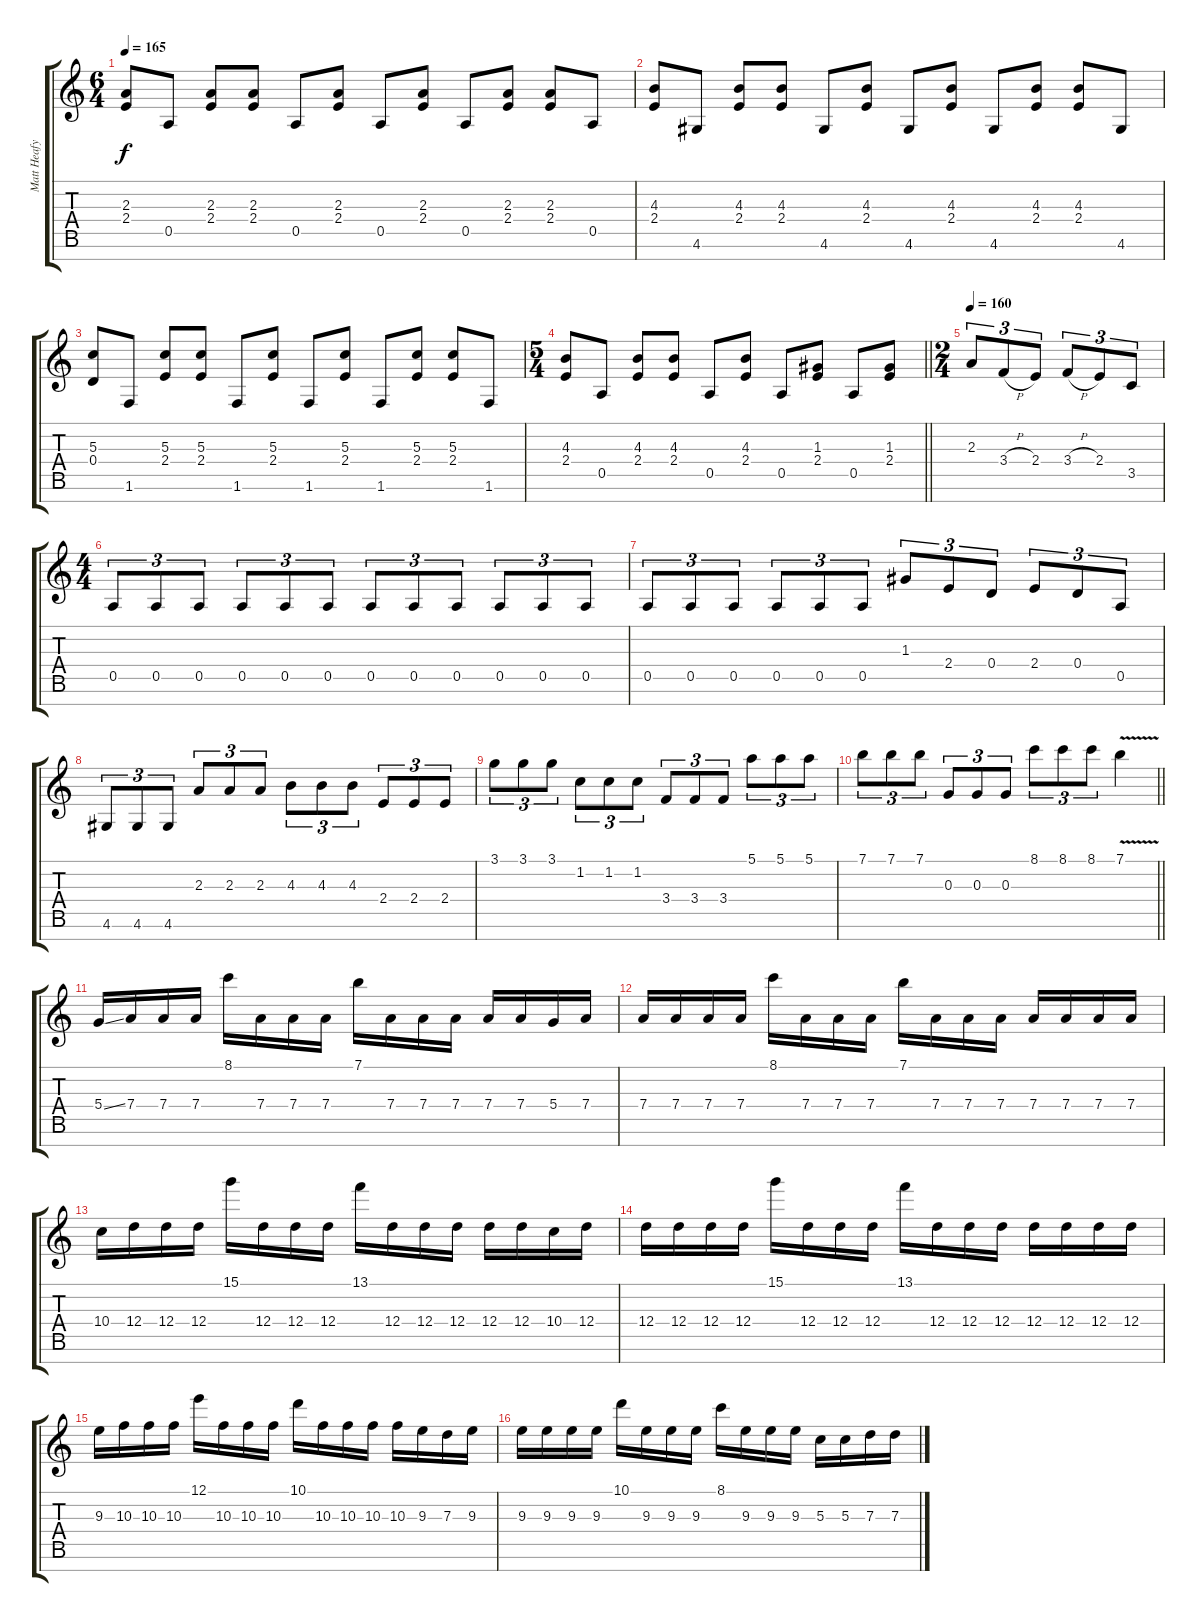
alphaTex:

\track ("Matt Heafy" "Matt Heafy") {instrument overdrivenguitar}
\staff {score tabs}
\tuning (E4 B3 G3 D3 A2 E2 B1) {hide}
\ts (6 4)
\tempo 165
\clef g2
\ks c
(2.3 2.4).8{dy f} 0.5.8 (2.3 2.4).8 (2.3 2.4).8 0.5.8 (2.3 2.4).8 0.5.8 (2.3 2.4).8 0.5.8 (2.3 2.4).8 (2.3 2.4).8 0.5.8 |
(4.3 2.4).8 4.6.8 (4.3 2.4).8 (4.3 2.4).8 4.6.8 (4.3 2.4).8 4.6.8 (4.3 2.4).8 4.6.8 (4.3 2.4).8 (4.3 2.4).8 4.6.8 |
(5.3 0.4).8 1.6.8 (5.3 2.4).8 (5.3 2.4).8 1.6.8 (5.3 2.4).8 1.6.8 (5.3 2.4).8 1.6.8 (5.3 2.4).8 (5.3 2.4).8 1.6.8 |
\ts (5 4)
\barLineRight lightlight
(4.3 2.4).8 0.5.8 (4.3 2.4).8 (4.3 2.4).8 0.5.8 (4.3 2.4).8 0.5.8 (1.3 2.4).8 0.5.8 (1.3 2.4).8 |
\ts (2 4)
\section ("" "")
\tempo 160
2.3.8{tu (3 2)} 3.4{h}.8{tu (3 2)} 2.4.8{tu (3 2)} 3.4{h}.8{tu (3 2)} 2.4.8{tu (3 2)} 3.5.8{tu (3 2)} |
\ts (4 4)
0.5.8{tu (3 2)} 0.5.8{tu (3 2)} 0.5.8{tu (3 2)} 0.5.8{tu (3 2)} 0.5.8{tu (3 2)} 0.5.8{tu (3 2)} 0.5.8{tu (3 2)} 0.5.8{tu (3 2)} 0.5.8{tu (3 2)} 0.5.8{tu (3 2)} 0.5.8{tu (3 2)} 0.5.8{tu (3 2)} |
0.5.8{tu (3 2)} 0.5.8{tu (3 2)} 0.5.8{tu (3 2)} 0.5.8{tu (3 2)} 0.5.8{tu (3 2)} 0.5.8{tu (3 2)} 1.3.8{tu (3 2)} 2.4.8{tu (3 2)} 0.4.8{tu (3 2)} 2.4.8{tu (3 2)} 0.4.8{tu (3 2)} 0.5.8{tu (3 2)} |
4.6.8{tu (3 2)} 4.6.8{tu (3 2)} 4.6.8{tu (3 2)} 2.3.8{tu (3 2)} 2.3.8{tu (3 2)} 2.3.8{tu (3 2)} 4.3.8{tu (3 2)} 4.3.8{tu (3 2)} 4.3.8{tu (3 2)} 2.4.8{tu (3 2)} 2.4.8{tu (3 2)} 2.4.8{tu (3 2)} |
3.1.8{tu (3 2)} 3.1.8{tu (3 2)} 3.1.8{tu (3 2)} 1.2.8{tu (3 2)} 1.2.8{tu (3 2)} 1.2.8{tu (3 2)} 3.4.8{tu (3 2)} 3.4.8{tu (3 2)} 3.4.8{tu (3 2)} 5.1.8{tu (3 2)} 5.1.8{tu (3 2)} 5.1.8{tu (3 2)} |
\barLineRight lightlight
7.1.8{tu (3 2)} 7.1.8{tu (3 2)} 7.1.8{tu (3 2)} 0.3.8{tu (3 2)} 0.3.8{tu (3 2)} 0.3.8{tu (3 2)} 8.1.8{tu (3 2)} 8.1.8{tu (3 2)} 8.1.8{tu (3 2)} 7.1{v}.4 |
\section ("" "")
5.4{ss}.16 7.4.16 7.4.16 7.4.16 8.1.16 7.4.16 7.4.16 7.4.16 7.1.16 7.4.16 7.4.16 7.4.16 7.4.16 7.4.16 5.4.16 7.4.16 |
7.4.16 7.4.16 7.4.16 7.4.16 8.1.16 7.4.16 7.4.16 7.4.16 7.1.16 7.4.16 7.4.16 7.4.16 7.4.16 7.4.16 7.4.16 7.4.16 |
10.4.16 12.4.16 12.4.16 12.4.16 15.1.16 12.4.16 12.4.16 12.4.16 13.1.16 12.4.16 12.4.16 12.4.16 12.4.16 12.4.16 10.4.16 12.4.16 |
12.4.16 12.4.16 12.4.16 12.4.16 15.1.16 12.4.16 12.4.16 12.4.16 13.1.16 12.4.16 12.4.16 12.4.16 12.4.16 12.4.16 12.4.16 12.4.16 |
9.3.16 10.3.16 10.3.16 10.3.16 12.1.16 10.3.16 10.3.16 10.3.16 10.1.16 10.3.16 10.3.16 10.3.16 10.3.16 9.3.16 7.3.16 9.3.16 |
9.3.16 9.3.16 9.3.16 9.3.16 10.1.16 9.3.16 9.3.16 9.3.16 8.1.16 9.3.16 9.3.16 9.3.16 5.3.16 5.3.16 7.3.16 7.3.16
